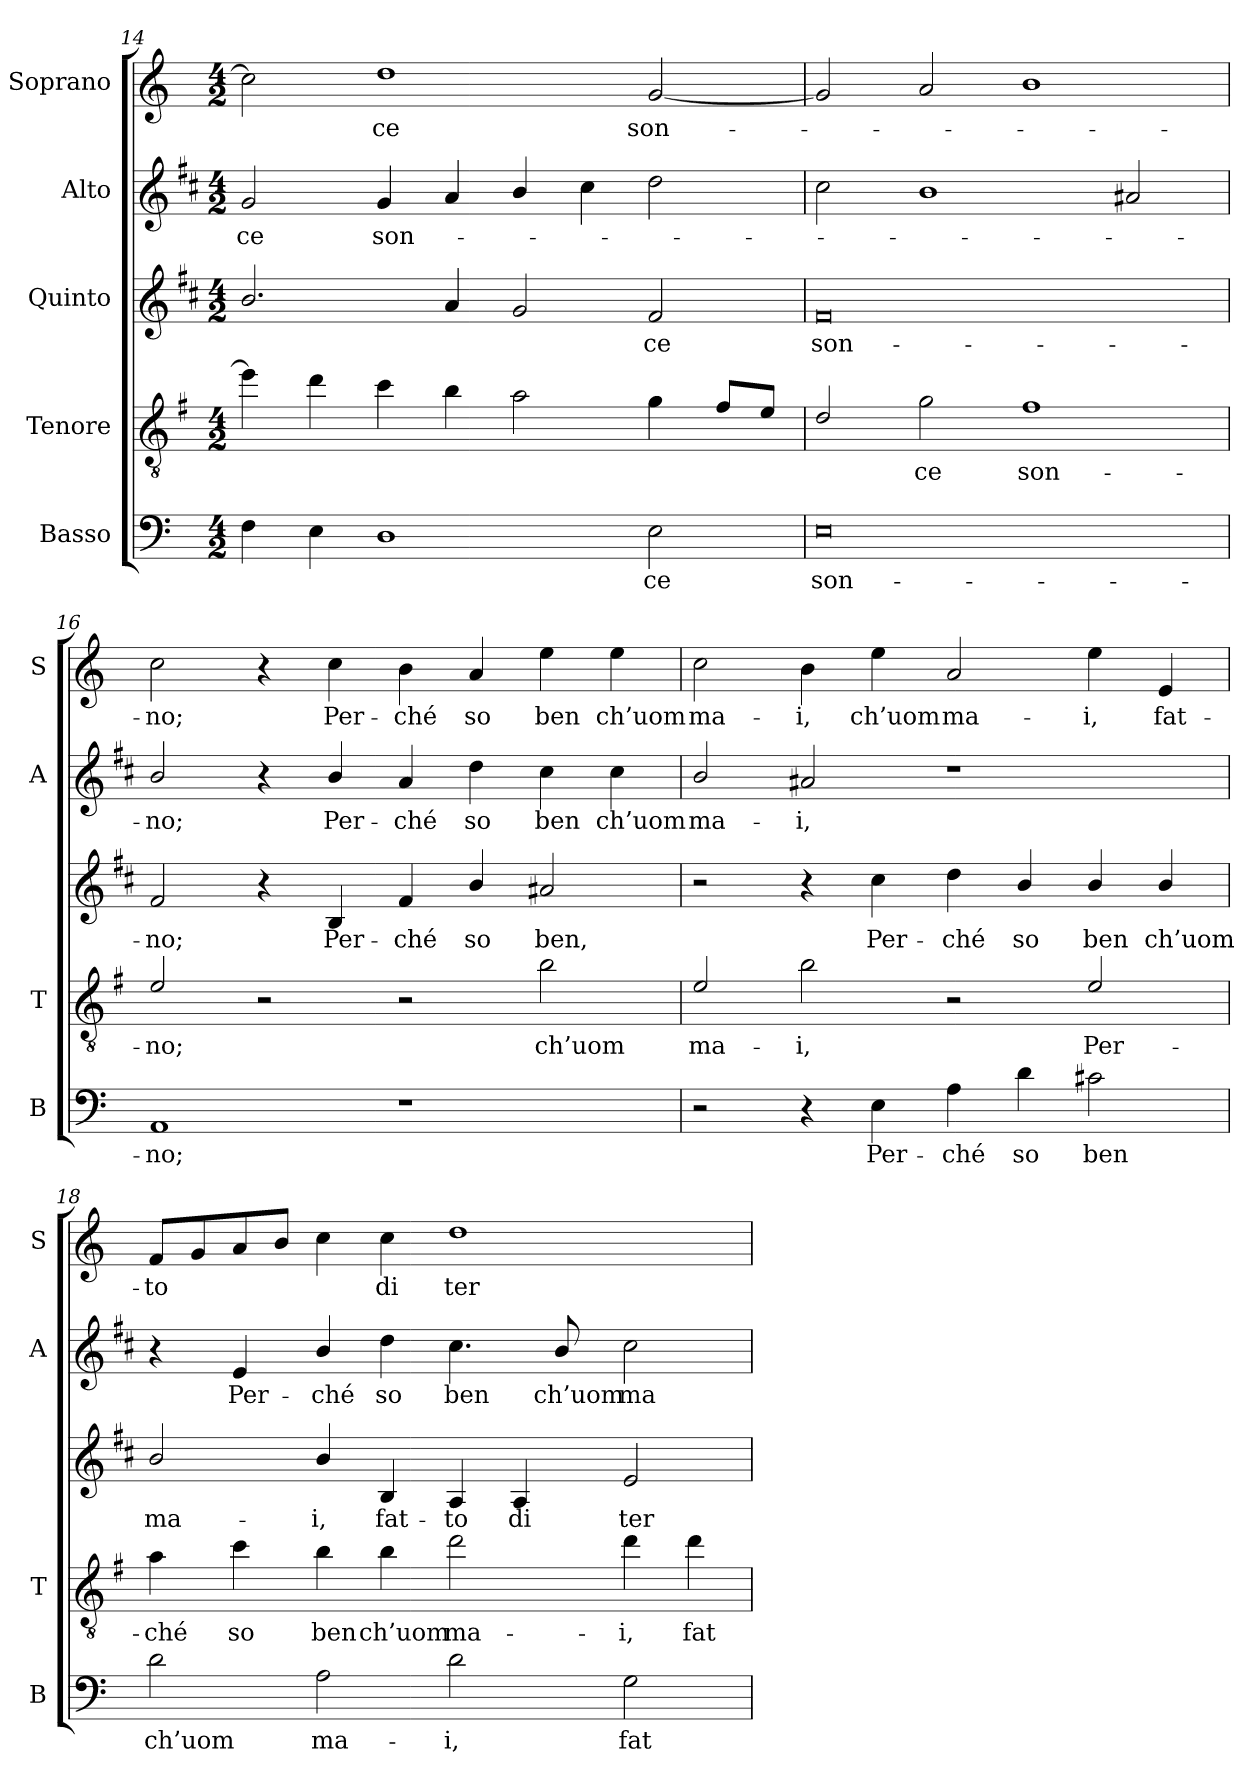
**kern	**text	**kern	**text	**kern	**text	**kern	**text	**kern	**text
*part5	*part5	*part4	*part4	*part3	*part3	*part2	*part2	*part1	*part1
*staff5	*staff5	*staff4	*staff4	*staff3	*staff3	*staff2	*staff2	*staff1	*staff1
*I"Basso	*	*I"Tenore	*	*I"Quinto	*	*I"Alto	*	*I"Soprano	*
*I'B	*	*I'T	*	*	*	*I'A	*	*I'S	*
!!LO:LB:g=z
*clefF4	*	*clefGv2	*	*clefG2	*	*clefG2	*	*clefG2	*
*	*	*ITrd4c7	*	*ITrd1c2	*	*ITrd1c2	*	*	*
*k[]	*	*k[]	*	*k[]	*	*k[]	*	*k[]	*
*C:	*	*C:	*	*C:	*	*C:	*	*C:	*
*M4/2	*	*M4/2	*	*M4/2	*	*M4/2	*	*M4/2	*
=14	=14	=14	=14	=14	=14	=14	=14	=14	=14
!	!	!	!	!	!	!	!LO:LY:b	!	!
4F\	.	4a\]	.	2.a/	.	2f/	-ce	2cc\]	.
4E\	.	4g\	.	.	.	.	.	.	.
!	!	!	!	!	!	!	!LO:LY:b	!	!LO:LY:b
1D	.	4f\	.	.	.	4f/	son-	1dd	-ce
.	.	4e\	.	4g/	.	4g/	.	.	.
.	.	2d\	.	2f/	.	4a/	.	.	.
.	.	.	.	.	.	4b\	.	.	.
!	!LO:LY:b	!	!	!	!LO:LY:b	!	!	!	!LO:LY:b
2E\	-ce	4c\	.	2e/	-ce	2cc\	.	[2g/	son-
.	.	8B/L	.	.	.	.	.	.	.
.	.	8A/J	.	.	.	.	.	.	.
=15	=15	=15	=15	=15	=15	=15	=15	=15	=15
!	!LO:LY:b	!	!	!	!LO:LY:b	!	!	!	!
0E	son-	2G/	.	0e	son-	2b\	.	2g/]	.
!	!	!	!LO:LY:b	!	!	!	!	!	!
.	.	2c\	-ce	.	.	1a	.	2a/	.
!	!	!	!LO:LY:b	!	!	!	!	!	!
.	.	1B	son-	.	.	.	.	1b	.
.	.	.	.	.	.	2g#X/	.	.	.
=16	=16	=16	=16	=16	=16	=16	=16	=16	=16
!	!LO:LY:b	!	!LO:LY:b	!	!LO:LY:b	!	!LO:LY:b	!	!LO:LY:b
1AA	-no;	2A/	-no;	2e/	-no;	2a/	-no;	2cc\	-no;
.	.	2r	.	4r	.	4r	.	4r	.
!	!	!	!	!	!LO:LY:b	!	!LO:LY:b	!	!LO:LY:b
.	.	.	.	4A/	Per-	4a/	Per-	4cc\	Per-
!	!	!	!	!	!LO:LY:b	!	!LO:LY:b	!	!LO:LY:b
1r	.	2r	.	4e/	-ché	4g/	-ché	4b\	-ché
!	!	!	!	!	!LO:LY:b	!	!LO:LY:b	!	!LO:LY:b
.	.	.	.	4a/	so	4cc\	so	4a/	so
!	!	!	!LO:LY:b	!	!LO:LY:b	!	!LO:LY:b	!	!LO:LY:b
.	.	2e\	ch’uom	2g#X/	ben,	4b\	ben	4ee\	ben
!	!	!	!	!	!	!	!LO:LY:b	!	!LO:LY:b
.	.	.	.	.	.	4b\	ch’uom	4ee\	ch’uom
=17	=17	=17	=17	=17	=17	=17	=17	=17	=17
!	!	!	!LO:LY:b	!	!	!	!LO:LY:b	!	!LO:LY:b
2r	.	2A/	ma-	2r	.	2a/	ma-	2cc\	ma-
!	!	!	!LO:LY:b	!	!	!	!LO:LY:b	!	!LO:LY:b
4r	.	2e\	-i,	4r	.	2g#X/	-i,	4b\	-i,
!	!LO:LY:b	!	!	!	!LO:LY:b	!	!	!	!LO:LY:b
4E\	Per-	.	.	4b\	Per-	.	.	4ee\	ch’uom
!	!LO:LY:b	!	!	!	!LO:LY:b	!	!	!	!LO:LY:b
4A\	-ché	2r	.	4cc\	-ché	1r	.	2a/	ma-
!	!LO:LY:b	!	!	!	!LO:LY:b	!	!	!	!
4d\	so	.	.	4a/	so	.	.	.	.
!	!LO:LY:b	!	!LO:LY:b	!	!LO:LY:b	!	!	!	!LO:LY:b
2c#X\	ben	2A/	Per-	4a/	ben	.	.	4ee\	-i,
!	!	!	!	!	!LO:LY:b	!	!	!	!LO:LY:b
.	.	.	.	4a/	ch’uom	.	.	4e/	fat-
!!LO:LB:g=z
=18	=18	=18	=18	=18	=18	=18	=18	=18	=18
!	!LO:LY:b	!	!LO:LY:b	!	!LO:LY:b	!	!	!	!LO:LY:b
2d\	ch’uom	4d\	-ché	2a/	ma-	4r	.	8f/L	-to
.	.	.	.	.	.	.	.	8g/	.
!	!	!	!LO:LY:b	!	!	!	!LO:LY:b	!	!
.	.	4f\	so	.	.	4d/	Per-	8a/	.
.	.	.	.	.	.	.	.	8b/J	.
!	!LO:LY:b	!	!LO:LY:b	!	!LO:LY:b	!	!LO:LY:b	!	!
2A\	ma-	4e\	ben	4a/	-i,	4a/	-ché	4cc\	.
!	!	!	!LO:LY:b	!	!LO:LY:b	!	!LO:LY:b	!	!LO:LY:b
.	.	4e\	ch’uom	4A/	fat-	4cc\	so	4cc\	di
!	!LO:LY:b	!	!LO:LY:b	!	!LO:LY:b	!	!LO:LY:b	!	!LO:LY:b
2d\	-i,	2g\	ma-	4G/	-to	4.b\	ben	1dd	ter-
!	!	!	!	!	!LO:LY:b	!	!	!	!
.	.	.	.	4G/	di	.	.	.	.
!	!	!	!	!	!	!	!LO:LY:b	!	!
.	.	.	.	.	.	8a/	ch’uom	.	.
!	!LO:LY:b	!	!LO:LY:b	!	!LO:LY:b	!	!LO:LY:b	!	!
2G\	fat-	4g\	-i,	2d/	ter-	2b\	ma-	.	.
!	!	!	!LO:LY:b	!	!	!	!	!	!
.	.	4g\	fat-	.	.	.	.	.	.
=	=	=	=	=	=	=	=	=	=
*-	*-	*-	*-	*-	*-	*-	*-	*-	*-
